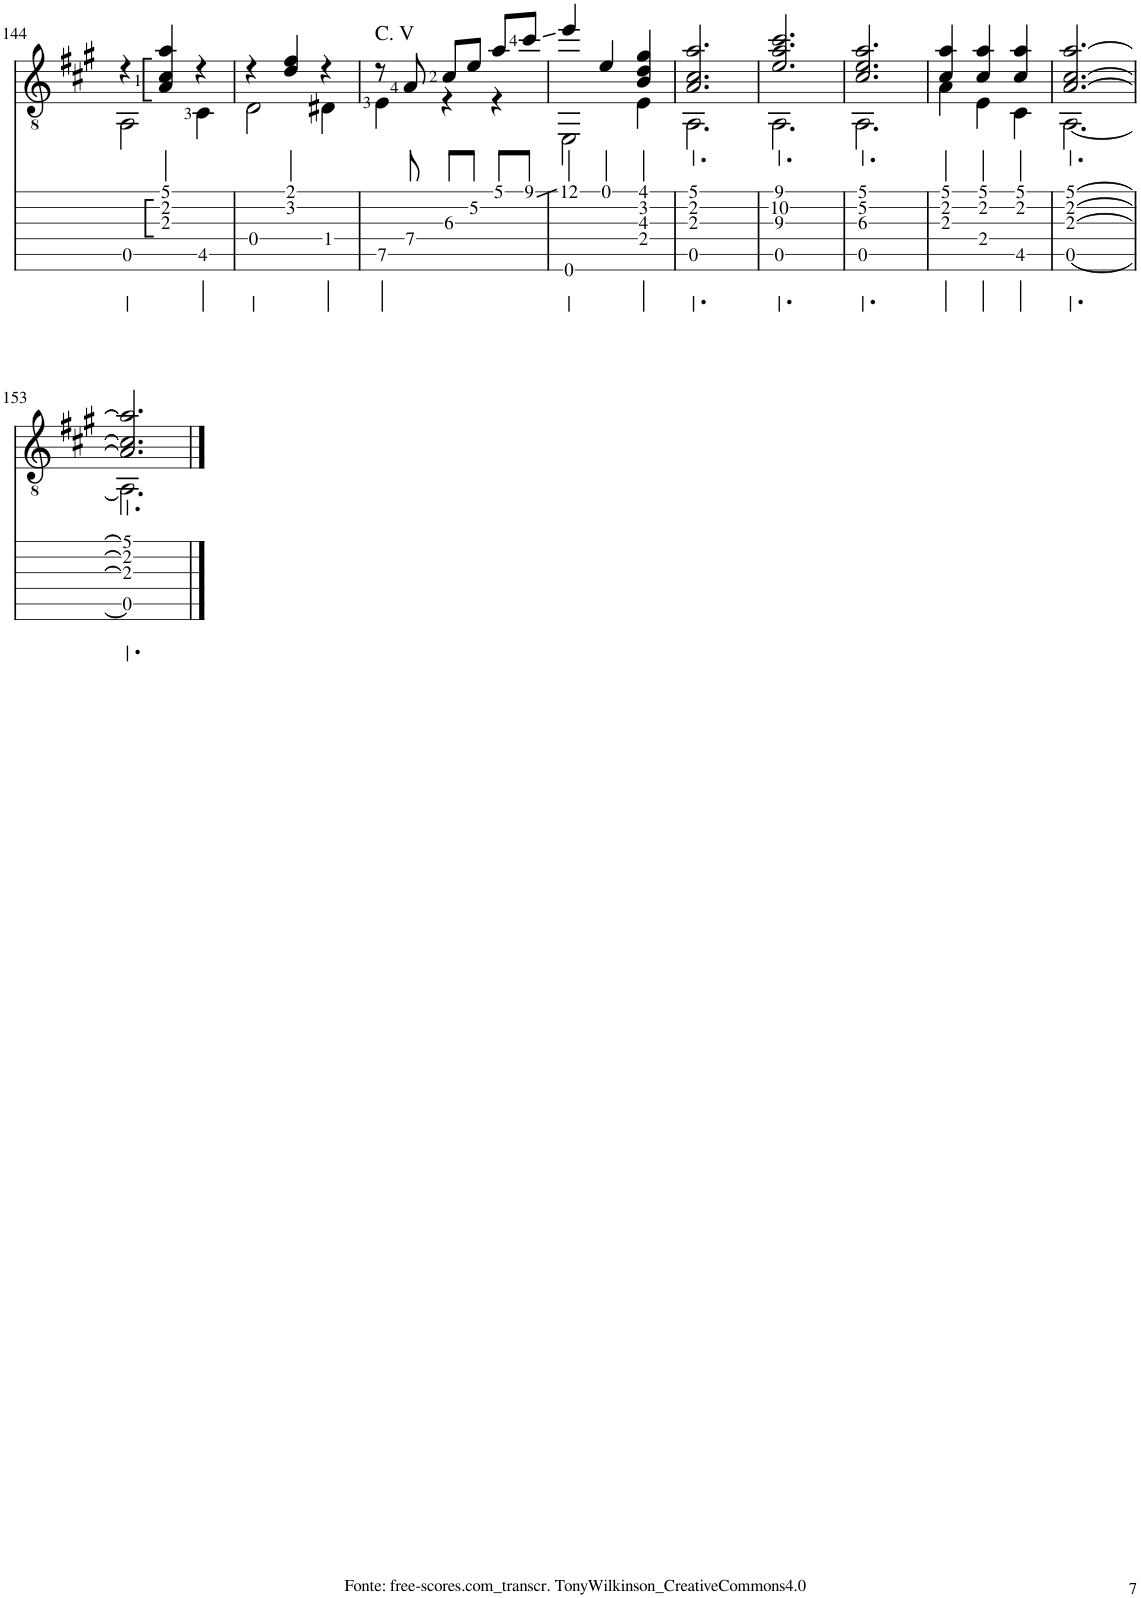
**kern	**kern
*part2	*part1
*staff2	*staff1
*I"Chitarra classica (Intavolatura)	*I"Guitar
!!LO:PB:g=z
*	*clefGv2
*k[f#c#g#]	*k[f#c#g#]
*M3/4	*M3/4
=144	=144
*^	*^
4r	2AA\	4r	2AA\
4A/ 4c#/ 4a/	.	4A/ 4c#/ 4a/	.
4r	4C#\	4r	4C#\
=145	=145	=145	=145
4r	2D\	4r	2D\
4d/ 4f#/	.	4d/ 4f#/	.
4r	4D#X\	4r	4D#X\
=146	=146	=146	=146
!	!	!LO:TX:a:t=C. V	!
8r	4E\	8r	4E\
8A/	.	8A/	.
8c#/L	4r	8c#/L	4r
8e/J	.	8e/J	.
8a/L	4r	8a/L	4r
8cc#/J	.	8cc#/J	.
=147	=147	=147	=147
4ee/	2EE\	4ee/	2EE\
4e/	.	4e/	.
4B/ 4d/ 4g#/	4E\	4B/ 4d/ 4g#/	4E\
=148	=148	=148	=148
2.A/ 2.c#/ 2.a/	2.AA\	2.A/ 2.c#/ 2.a/	2.AA\
=149	=149	=149	=149
2.e/ 2.a/ 2.cc#/	2.AA\	2.e/ 2.a/ 2.cc#/	2.AA\
=150	=150	=150	=150
2.c#/ 2.e/ 2.a/	2.AA\	2.c#/ 2.e/ 2.a/	2.AA\
=151	=151	=151	=151
4c#/ 4a/	4A\	4c#/ 4a/	4A\
4c#/ 4a/	4E\	4c#/ 4a/	4E\
4c#/ 4a/	4C#\	4c#/ 4a/	4C#\
=152	=152	=152	=152
[2.A/ [2.c#/ [2.a/	[2.AA\	[2.A/ [2.c#/ [2.a/	[2.AA\
!!LO:LB:g=z	!!
=153	=153	=153	=153
2.A/] 2.c#/] 2.a/]	2.AA\]	2.A/] 2.c#/] 2.a/]	2.AA\]
*v	*v	*	*
*	*v	*v
==	==
*-	*-
